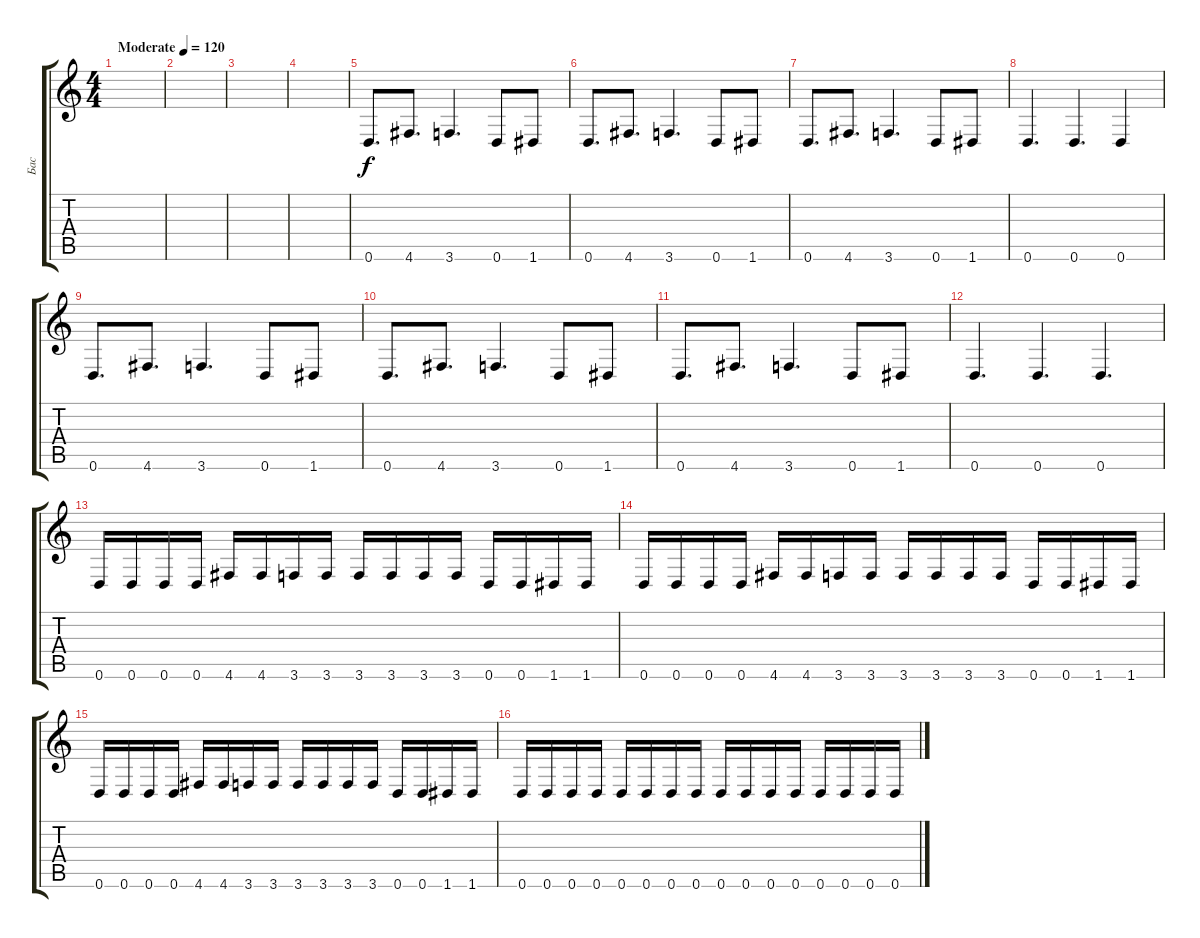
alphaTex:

\track ("Бас" "Бас") {instrument electricbassfinger}
\staff {score tabs}
\tuning (E4 B3 G3 D3 A2 D2) {hide}
\ts (4 4)
\tempo (120 "Moderate")
\clef g2
\ks c
|
|
|
|
0.6.8{d} 4.6.8{d} 3.6.4{d} 0.6.8 1.6.8 |
0.6.8{d} 4.6.8{d} 3.6.4{d} 0.6.8 1.6.8 |
0.6.8{d} 4.6.8{d} 3.6.4{d} 0.6.8 1.6.8 |
0.6.4{d} 0.6.4{d} 0.6.4 |
0.6.8{d} 4.6.8{d} 3.6.4{d} 0.6.8 1.6.8 |
0.6.8{d} 4.6.8{d} 3.6.4{d} 0.6.8 1.6.8 |
0.6.8{d} 4.6.8{d} 3.6.4{d} 0.6.8 1.6.8 |
0.6.4{d} 0.6.4{d} 0.6.4{d} |
0.6.16 0.6.16 0.6.16 0.6.16 4.6.16 4.6.16 3.6.16 3.6.16 3.6.16 3.6.16 3.6.16 3.6.16 0.6.16 0.6.16 1.6.16 1.6.16 |
0.6.16 0.6.16 0.6.16 0.6.16 4.6.16 4.6.16 3.6.16 3.6.16 3.6.16 3.6.16 3.6.16 3.6.16 0.6.16 0.6.16 1.6.16 1.6.16 |
0.6.16 0.6.16 0.6.16 0.6.16 4.6.16 4.6.16 3.6.16 3.6.16 3.6.16 3.6.16 3.6.16 3.6.16 0.6.16 0.6.16 1.6.16 1.6.16 |
0.6.16 0.6.16 0.6.16 0.6.16 0.6.16 0.6.16 0.6.16 0.6.16 0.6.16 0.6.16 0.6.16 0.6.16 0.6.16 0.6.16 0.6.16 0.6.16
